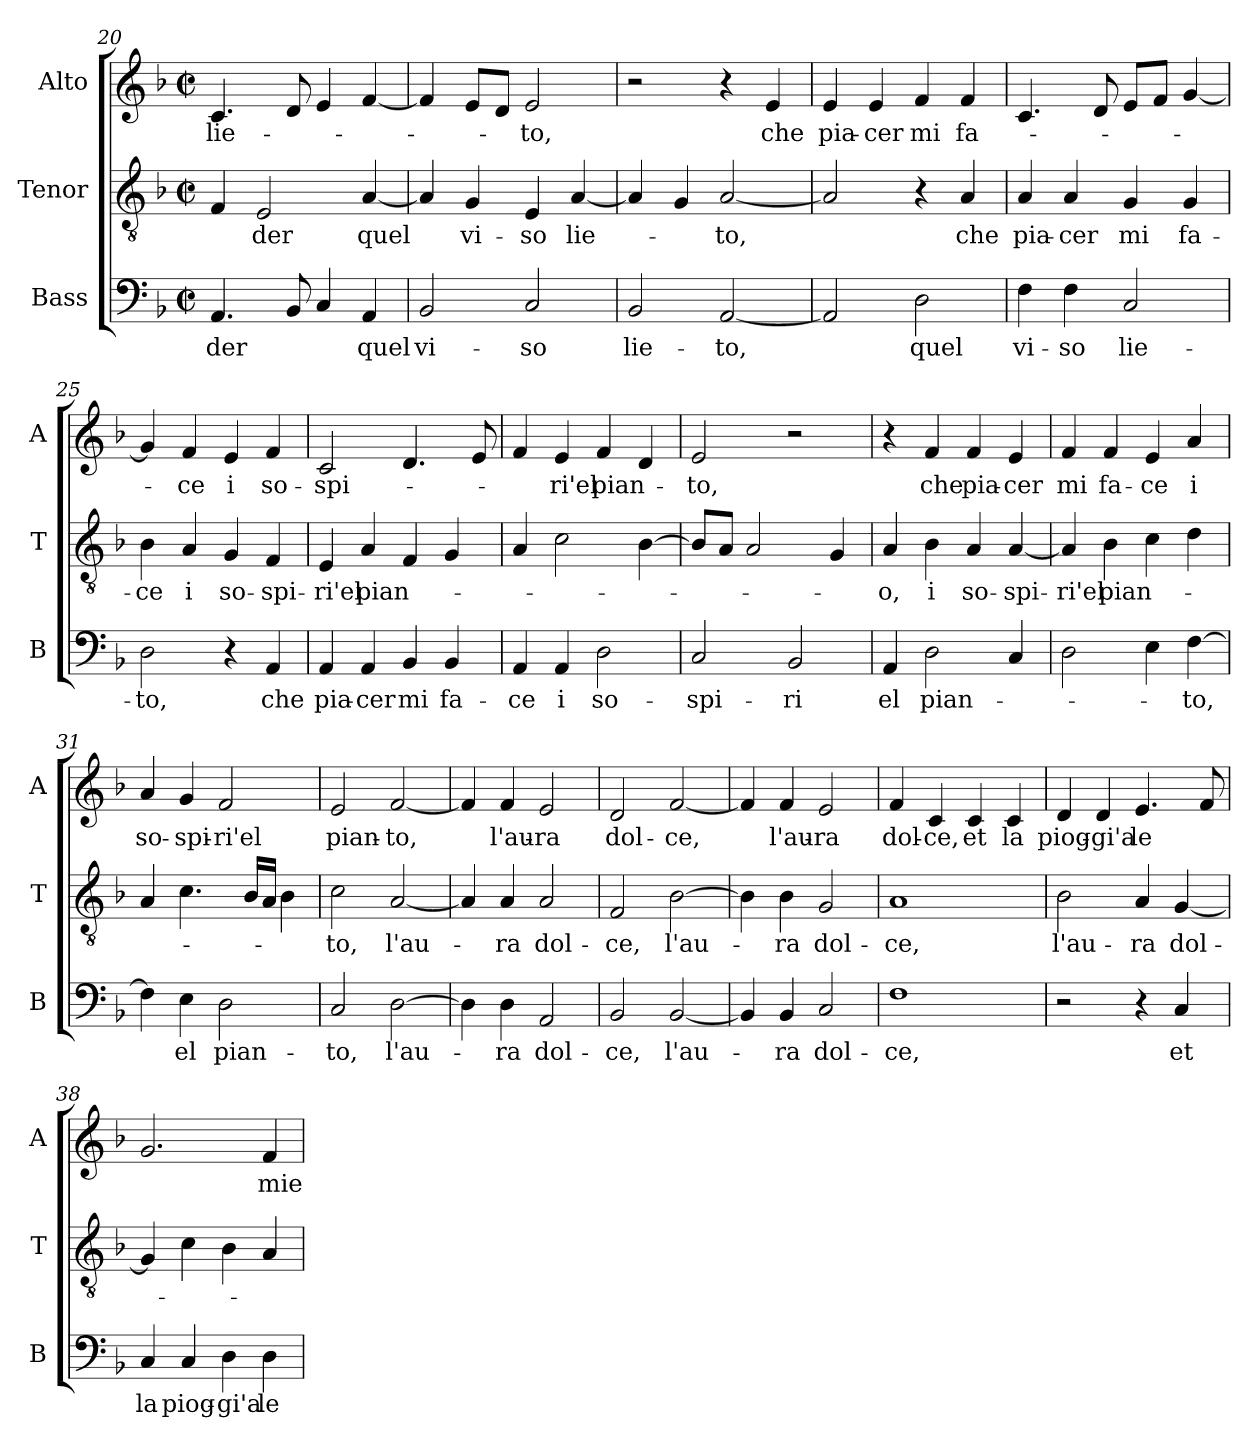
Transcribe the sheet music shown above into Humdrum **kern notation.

**kern	**text	**kern	**text	**kern	**text
*part3	*part3	*part2	*part2	*part1	*part1
*staff3	*staff3	*staff2	*staff2	*staff1	*staff1
*I"Bass	*	*I"Tenor	*	*I"Alto	*
*I'B	*	*I'T	*	*I'A	*
*clefF4	*	*clefGv2	*	*clefG2	*
*k[b-]	*	*k[b-]	*	*k[b-]	*
*F:	*	*F:	*	*F:	*
*M2/2	*	*M2/2	*	*M2/2	*
*met(c|)	*	*met(c|)	*	*met(c|)	*
=20	=20	=20	=20	=20	=20
!	!LO:LY:b	!	!	!	!LO:LY:b
4.AA/	-der	4F/	.	4.c/	lie-
!	!	!	!LO:LY:b	!	!
.	.	2E/	-der	.	.
8BB-/	.	.	.	8d/	.
4C/	.	.	.	4e/	.
!	!LO:LY:b	!	!LO:LY:b	!	!
4AA/	quel	[4A/	quel	[4f/	.
!!LO:LB:g=z
=21	=21	=21	=21	=21	=21
!	!LO:LY:b	!	!	!	!
2BB-/	vi-	4A/]	.	4f/]	.
!	!	!	!LO:LY:b	!	!
.	.	4G/	vi-	8e/L	.
.	.	.	.	8d/J	.
!	!LO:LY:b	!	!LO:LY:b	!	!LO:LY:b
2C/	-so	4E/	-so	2e/	-to,
!	!	!	!LO:LY:b	!	!
.	.	[4A/	lie-	.	.
=22	=22	=22	=22	=22	=22
!	!LO:LY:b	!	!	!	!
2BB-/	lie-	4A/]	.	2r	.
.	.	4G/	.	.	.
!	!LO:LY:b	!	!LO:LY:b	!	!
[2AA/	-to,	[2A/	-to,	4r	.
!	!	!	!	!	!LO:LY:b
.	.	.	.	4e/	che
=23	=23	=23	=23	=23	=23
!	!	!	!	!	!LO:LY:b
2AA/]	.	2A/]	.	4e/	pia-
!	!	!	!	!	!LO:LY:b
.	.	.	.	4e/	-cer
!	!LO:LY:b	!	!	!	!LO:LY:b
2D\	quel	4r	.	4f/	mi
!	!	!	!LO:LY:b	!	!LO:LY:b
.	.	4A/	che	4f/	fa-
=24	=24	=24	=24	=24	=24
!	!LO:LY:b	!	!LO:LY:b	!	!
4F\	vi-	4A/	pia-	4.c/	.
!	!LO:LY:b	!	!LO:LY:b	!	!
4F\	-so	4A/	-cer	.	.
.	.	.	.	8d/	.
!	!LO:LY:b	!	!LO:LY:b	!	!
2C/	lie-	4G/	mi	8e/L	.
.	.	.	.	8f/J	.
!	!	!	!LO:LY:b	!	!
.	.	4G/	fa-	[4g/	.
=25	=25	=25	=25	=25	=25
!	!LO:LY:b	!	!LO:LY:b	!	!
2D\	-to,	4B-\	-ce	4g/]	.
!	!	!	!LO:LY:b	!	!LO:LY:b
.	.	4A/	i	4f/	-ce
!	!	!	!LO:LY:b	!	!LO:LY:b
4r	.	4G/	so-	4e/	i
!	!LO:LY:b	!	!LO:LY:b	!	!LO:LY:b
4AA/	che	4F/	-spi-	4f/	so-
!!LO:LB:g=z
=26	=26	=26	=26	=26	=26
!	!LO:LY:b	!	!LO:LY:b	!	!LO:LY:b
4AA/	pia-	4E/	-ri'el	2c/	-spi-
!	!LO:LY:b	!	!LO:LY:b	!	!
4AA/	-cer	4A/	pian-	.	.
!	!LO:LY:b	!	!	!	!
4BB-/	mi	4F/	.	4.d/	.
!	!LO:LY:b	!	!	!	!
4BB-/	fa-	4G/	.	.	.
.	.	.	.	8e/	.
=27	=27	=27	=27	=27	=27
!	!LO:LY:b	!	!	!	!
4AA/	-ce	4A/	.	4f/	.
!	!LO:LY:b	!	!	!	!LO:LY:b
4AA/	i	2c\	.	4e/	-ri'el
!	!LO:LY:b	!	!	!	!LO:LY:b
2D\	so-	.	.	4f/	pian-
.	.	[4B-\	.	4d/	.
=28	=28	=28	=28	=28	=28
!	!LO:LY:b	!	!	!	!LO:LY:b
2C/	-spi-	8B-/L]	.	2e/	-to,
.	.	8A/J	.	.	.
.	.	2A/	.	.	.
!	!LO:LY:b	!	!	!	!
2BB-/	-ri	.	.	2r	.
.	.	4G/	.	.	.
=29	=29	=29	=29	=29	=29
!	!LO:LY:b	!	!LO:LY:b	!	!
4AA/	el	4A/	-o,	4r	.
!	!LO:LY:b	!	!LO:LY:b	!	!LO:LY:b
2D\	pian-	4B-\	i	4f/	che
!	!	!	!LO:LY:b	!	!LO:LY:b
.	.	4A/	so-	4f/	pia-
!	!	!	!LO:LY:b	!	!LO:LY:b
4C/	.	[4A/	-spi-	4e/	-cer
=30	=30	=30	=30	=30	=30
!	!	!	!LO:LY:b	!	!LO:LY:b
2D\	.	4A/]	-ri'el	4f/	mi
!	!	!	!LO:LY:b	!	!LO:LY:b
.	.	4B-\	pian-	4f/	fa-
!	!	!	!	!	!LO:LY:b
4E\	.	4c\	.	4e/	-ce
!	!LO:LY:b	!	!	!	!LO:LY:b
[4F\	-to,	4d\	.	4a/	i
!!LO:LB:g=z
=31	=31	=31	=31	=31	=31
!	!	!	!	!	!LO:LY:b
4F\]	.	4A/	.	4a/	so-
!	!LO:LY:b	!	!	!	!LO:LY:b
4E\	el	4.c\	.	4g/	-spi-
!	!LO:LY:b	!	!	!	!LO:LY:b
2D\	pian-	.	.	2f/	-ri'el
.	.	16B-/LL	.	.	.
.	.	16A/JJ	.	.	.
.	.	4B-\	.	.	.
=32	=32	=32	=32	=32	=32
!	!LO:LY:b	!	!LO:LY:b	!	!LO:LY:b
2C/	-to,	2c\	-to,	2e/	pian-
!	!LO:LY:b	!	!LO:LY:b	!	!LO:LY:b
[2D\	l'au-	[2A/	l'au-	[2f/	-to,
=33	=33	=33	=33	=33	=33
4D\]	.	4A/]	.	4f/]	.
!	!LO:LY:b	!	!LO:LY:b	!	!LO:LY:b
4D\	-ra	4A/	-ra	4f/	l'au-
!	!LO:LY:b	!	!LO:LY:b	!	!LO:LY:b
2AA/	dol-	2A/	dol-	2e/	-ra
=34	=34	=34	=34	=34	=34
!	!LO:LY:b	!	!LO:LY:b	!	!LO:LY:b
2BB-/	-ce,	2F/	-ce,	2d/	dol-
!	!LO:LY:b	!	!LO:LY:b	!	!LO:LY:b
[2BB-/	l'au-	[2B-\	l'au-	[2f/	-ce,
=35	=35	=35	=35	=35	=35
4BB-/]	.	4B-\]	.	4f/]	.
!	!LO:LY:b	!	!LO:LY:b	!	!LO:LY:b
4BB-/	-ra	4B-\	-ra	4f/	l'au-
!	!LO:LY:b	!	!LO:LY:b	!	!LO:LY:b
2C/	dol-	2G/	dol-	2e/	-ra
!!LO:PB:g=z
=36	=36	=36	=36	=36	=36
!	!LO:LY:b	!	!LO:LY:b	!	!LO:LY:b
1F	-ce,	1A	-ce,	4f/	dol-
!	!	!	!	!	!LO:LY:b
.	.	.	.	4c/	-ce,
!	!	!	!	!	!LO:LY:b
.	.	.	.	4c/	et
!	!	!	!	!	!LO:LY:b
.	.	.	.	4c/	la
=37	=37	=37	=37	=37	=37
!	!	!	!LO:LY:b	!	!LO:LY:b
2r	.	2B-\	l'au-	4d/	piog-
!	!	!	!	!	!LO:LY:b
.	.	.	.	4d/	-gi'a
!	!	!	!LO:LY:b	!	!LO:LY:b
4r	.	4A/	-ra	4.e/	le
!	!LO:LY:b	!	!LO:LY:b	!	!
4C/	et	[4G/	dol-	.	.
.	.	.	.	8f/	.
=38	=38	=38	=38	=38	=38
!	!LO:LY:b	!	!	!	!
4C/	la	4G/]	.	2.g/	.
!	!LO:LY:b	!	!	!	!
4C/	piog-	4c\	.	.	.
!	!LO:LY:b	!	!	!	!
4D\	-gi'a	4B-\	.	.	.
!	!LO:LY:b	!	!	!	!LO:LY:b
4D\	le	4A/	.	4f/	mie
=	=	=	=	=	=
*-	*-	*-	*-	*-	*-
